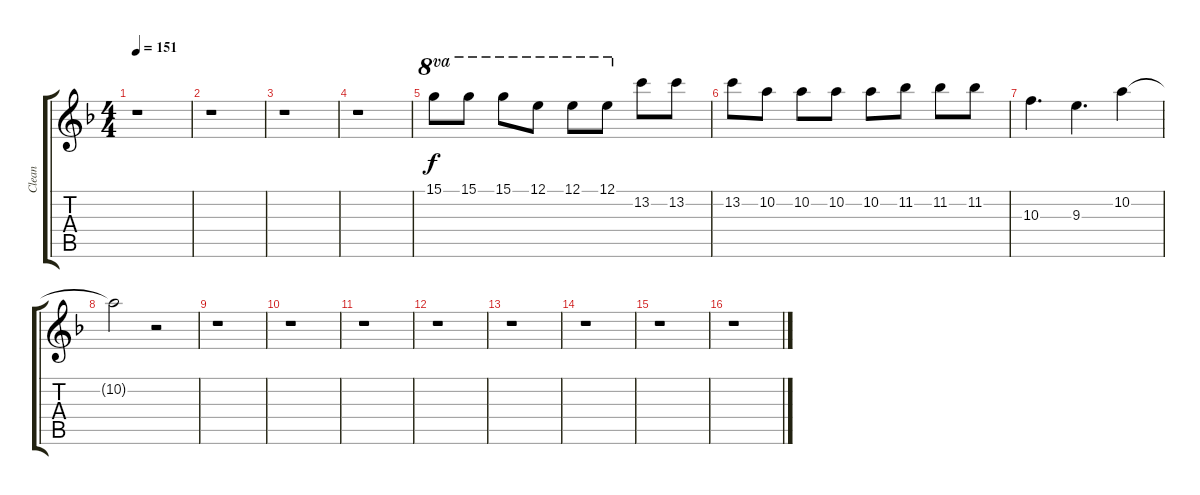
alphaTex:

\track ("Clean" "Clean") {instrument electricguitarjazz}
\staff {score tabs}
\tuning (E4 B3 G3 D3 A2 D2) {hide}
\ts (4 4)
\tempo 151
\clef g2
\ks f
r.1{dy f instrument electricguitarjazz} |
r.1 |
r.1 |
r.1 |
15.1.8{ot 8va} 15.1.8{ot 8va} 15.1.8{ot 8va} 12.1.8{ot 8va} 12.1.8{ot 8va} 12.1.8{ot 8va} 13.2.8 13.2.8 |
13.2.8 10.2.8 10.2.8 10.2.8 10.2.8 11.2.8 11.2.8 11.2.8 |
10.3.4{d} 9.3.4{d} 10.2.4 |
10.2{t}.2 r.2 |
r.1 |
r.1 |
r.1 |
r.1 |
r.1 |
r.1 |
r.1 |
r.1
